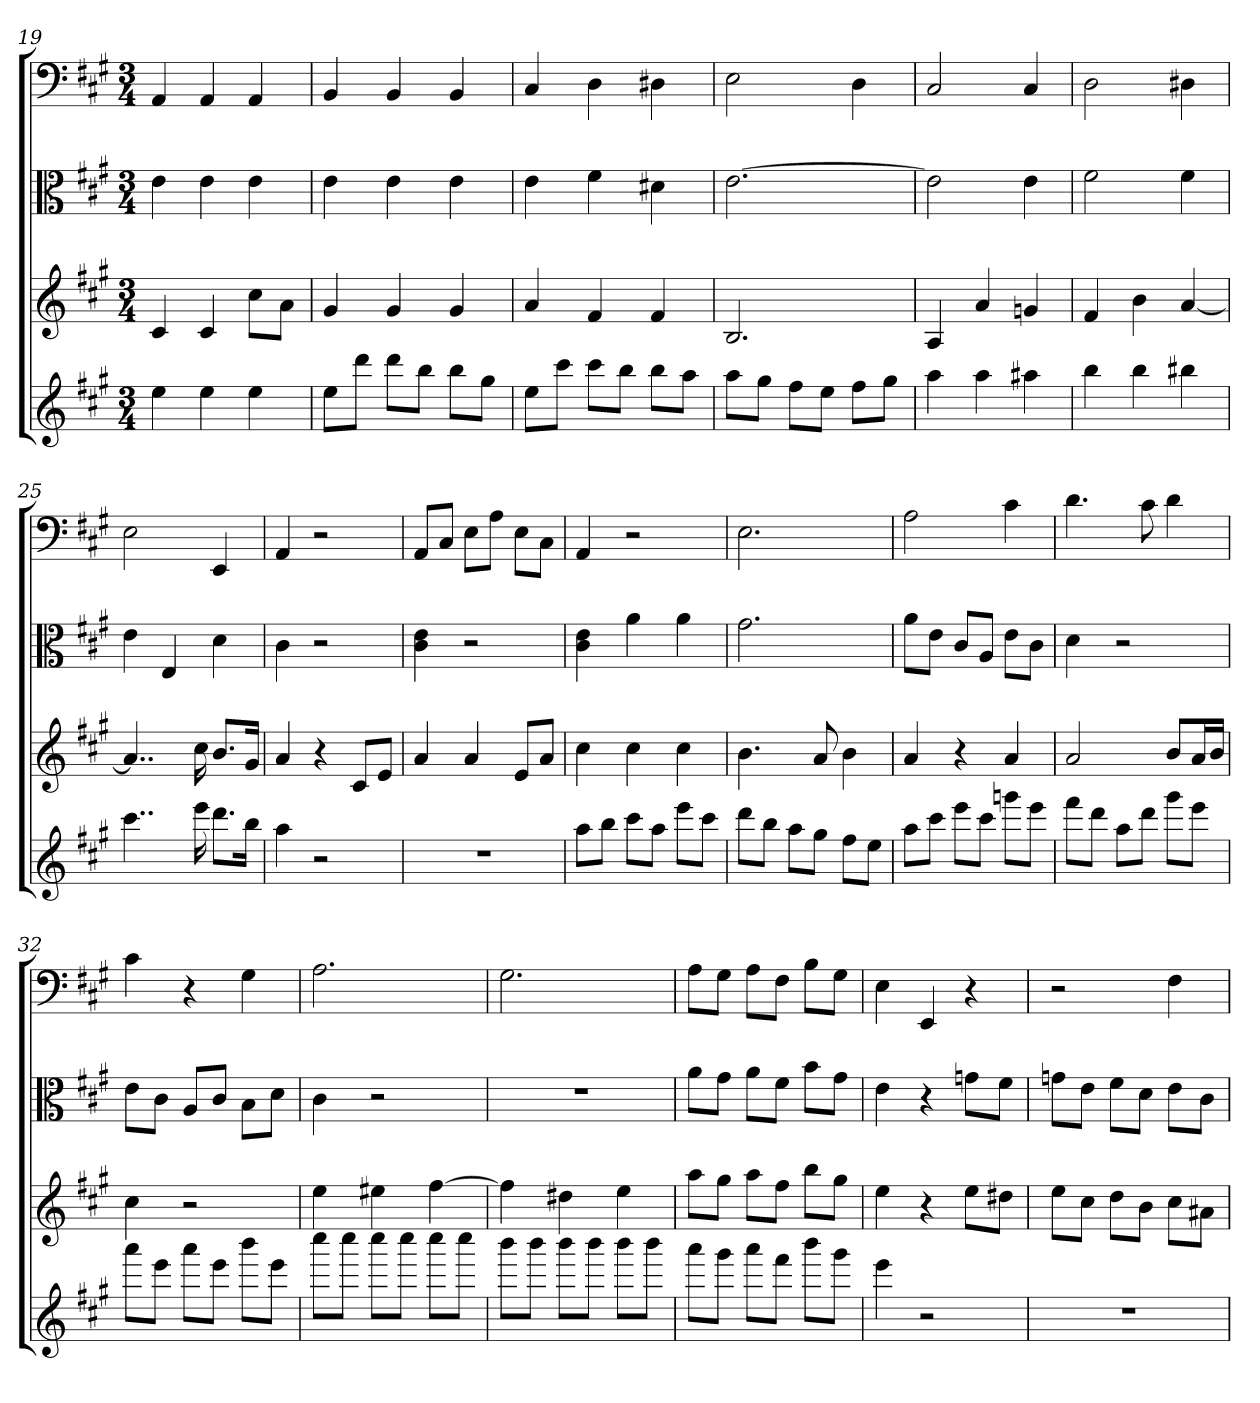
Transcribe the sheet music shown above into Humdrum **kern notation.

**kern	**kern	**kern	**kern
*part4	*part3	*part2	*part1
*staff4	*staff3	*staff2	*staff1
*	*	*clefC3	*clefF4
*k[f#c#g#]	*k[f#c#g#]	*k[f#c#g#]	*k[f#c#g#]
*A:	*A:	*A:	*A:
*M3/4	*M3/4	*M3/4	*M3/4
=19	=19	=19	=19
4ee	4c#	4e	4AA
4ee	4c#	4e	4AA
4ee	8cc#L	4e	4AA
.	8aJ	.	.
=20	=20	=20	=20
8eeL	4g#	4e	4BB
8dddJ	.	.	.
8dddL	4g#	4e	4BB
8bbJ	.	.	.
8bbL	4g#	4e	4BB
8gg#J	.	.	.
=21	=21	=21	=21
8eeL	4a	4e	4C#
8ccc#J	.	.	.
8ccc#L	4f#	4f#	4D
8bbJ	.	.	.
8bbL	4f#	4d#X	4D#X
8aaJ	.	.	.
=22	=22	=22	=22
8aaL	2.B	[2.e	2E
8gg#J	.	.	.
8ff#L	.	.	.
8eeJ	.	.	.
8ff#L	.	.	4D
8gg#J	.	.	.
=23	=23	=23	=23
4aa	4A	2e]	2C#
4aa	4a	.	.
4aa#X	4gn	4e	4C#
=24	=24	=24	=24
4bb	4f#	2f#	2D
4bb	4b	.	.
4bb#X	[4a	4f#	4D#X
=25	=25	=25	=25
4..ccc#	4..a]	4e	2E
.	.	4E	.
16eee	16cc#	.	.
8.dddL	8.bL	4d	4EE
16bbJk	16g#Jk	.	.
=26	=26	=26	=26
4aa	4a	4c#	4AA
2r	4r	2r	2r
.	8c#L	.	.
.	8eJ	.	.
=27	=27	=27	=27
2.r	4a	4c# 4e	8AA/L
.	.	.	8C#/J
.	4a	2r	8E\L
.	.	.	8A\J
.	8eL	.	8E\L
.	8aJ	.	8C#\J
=28	=28	=28	=28
8aaL	4cc#	4c# 4e	4AA
8bbJ	.	.	.
8ccc#L	4cc#	4a	2r
8aaJ	.	.	.
8eeeL	4cc#	4a	.
8ccc#J	.	.	.
=29	=29	=29	=29
8dddL	4.b	2.g#	2.E
8bbJ	.	.	.
8aaL	.	.	.
8gg#J	8a	.	.
8ff#L	4b	.	.
8eeJ	.	.	.
=30	=30	=30	=30
8aaL	4a	8a\L	2A
8ccc#J	.	8e\J	.
8eeeL	4r	8c#/L	.
8ccc#J	.	8A/J	.
8gggnL	4a	8e\L	4c#
8eeeJ	.	8c#\J	.
=31	=31	=31	=31
8fff#L	2a	4d	4.d
8dddJ	.	.	.
8aaL	.	2r	.
8dddJ	.	.	8c#
8ggg#L	8bL	.	4d
8eeeJ	16aL	.	.
.	16bJJ	.	.
=32	=32	=32	=32
8aaaL	4cc#	8e\L	4c#
8eeeJ	.	8c#\J	.
8aaaL	2r	8A/L	4r
8eeeJ	.	8c#/J	.
8bbbL	.	8B\L	4G#
8eeeJ	.	8d\J	.
=33	=33	=33	=33
8cccc#L	4ee	4c#	2.A
8cccc#J	.	.	.
8cccc#L	4ee#X	2r	.
8cccc#J	.	.	.
8cccc#L	[4ff#	.	.
8cccc#J	.	.	.
=34	=34	=34	=34
8bbbL	4ff#]	2.r	2.G#
8bbbJ	.	.	.
8bbbL	4dd#X	.	.
8bbbJ	.	.	.
8bbbL	4ee	.	.
8bbbJ	.	.	.
=35	=35	=35	=35
8aaaL	8aaL	8a\L	8A\L
8ggg#J	8gg#J	8g#\J	8G#\J
8aaaL	8aaL	8a\L	8A\L
8fff#J	8ff#J	8f#\J	8F#\J
8bbbL	8bbL	8b\L	8B\L
8ggg#J	8gg#J	8g#\J	8G#\J
=36	=36	=36	=36
4eee	4ee	4e	4E
2r	4r	4r	4EE
.	8eeL	8gn\L	4r
.	8dd#XJ	8f#\J	.
=37	=37	=37	=37
2.r	8eeL	8gn\L	2r
.	8cc#J	8e\J	.
.	8ddL	8f#\L	.
.	8bJ	8d\J	.
.	8cc#L	8e\L	4F#
.	8a#XJ	8c#\J	.
=	=	=	=
*-	*-	*-	*-
